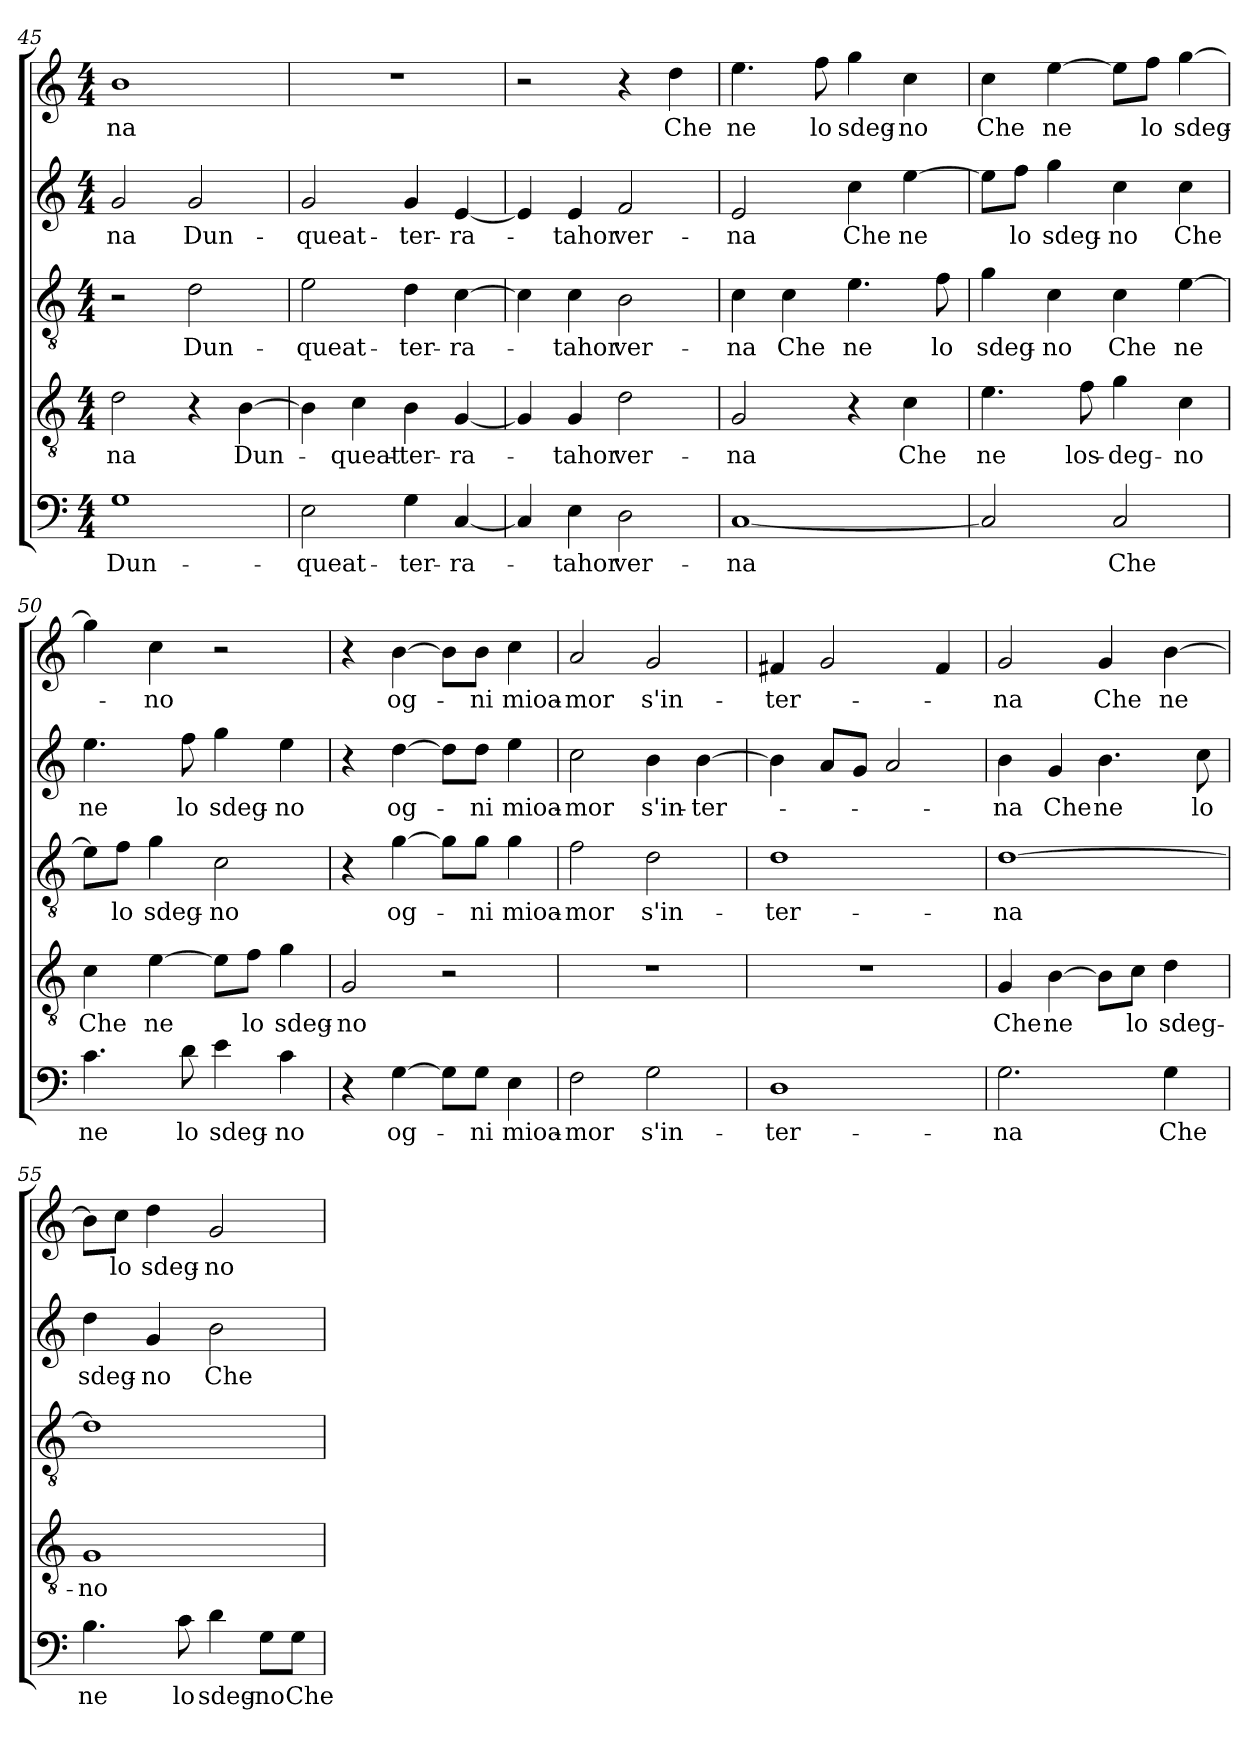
**kern	**text	**kern	**text	**kern	**text	**kern	**text	**kern	**text
*part5	*part5	*part4	*part4	*part3	*part3	*part2	*part2	*part1	*part1
*staff5	*staff5	*staff4	*staff4	*staff3	*staff3	*staff2	*staff2	*staff1	*staff1
*clefF4	*	*clefGv2	*	*clefGv2	*	*clefG2	*	*clefG2	*
*k[]	*	*k[]	*	*k[]	*	*k[]	*	*k[]	*
*M4/4	*	*M4/4	*	*M4/4	*	*M4/4	*	*M4/4	*
=45	=45	=45	=45	=45	=45	=45	=45	=45	=45
1G\	Dun-	2d\	na	2r	.	2g/	na	1b\	na
.	.	4r	.	2d\	Dun-	2g/	Dun-	.	.
.	.	[4B\	Dun-	.	.	.	.	.	.
=46	=46	=46	=46	=46	=46	=46	=46	=46	=46
2E\	queat-	4B\]	.	2e\	queat-	2g/	queat-	1r	.
.	.	4c\	queat-	.	.	.	.	.	.
4G\	ter-	4B\	ter-	4d\	ter-	4g/	ter-	.	.
[4C/	ra-	[4G/	ra-	[4c\	ra-	[4e/	ra-	.	.
=47	=47	=47	=47	=47	=47	=47	=47	=47	=47
4C/]	.	4G/]	.	4c\]	.	4e/]	.	2r	.
4E\	tahor	4G/	tahor	4c\	tahor	4e/	tahor	.	.
2D\	ver-	2d\	ver-	2B\	ver-	2f/	ver-	4r	.
.	.	.	.	.	.	.	.	4dd\	Che
=48	=48	=48	=48	=48	=48	=48	=48	=48	=48
[1C/	na	2G/	na	4c\	na	2e/	na	4.ee\	ne
.	.	.	.	4c\	Che	.	.	.	.
.	.	.	.	.	.	.	.	8ff\	lo
.	.	4r	.	4.e\	ne	4cc\	Che	4gg\	sdeg-
.	.	4c\	Che	.	.	[4ee\	ne	4cc\	no
.	.	.	.	8f\	lo	.	.	.	.
=49	=49	=49	=49	=49	=49	=49	=49	=49	=49
2C/]	.	4.e\	ne	4g\	sdeg-	8ee\L]	.	4cc\	Che
.	.	.	.	.	.	8ff\J	lo	.	.
.	.	.	.	4c\	no	4gg\	sdeg-	[4ee\	ne
.	.	8f\	los-	.	.	.	.	.	.
2C/	Che	4g\	deg-	4c\	Che	4cc\	no	8ee\L]	.
.	.	.	.	.	.	.	.	8ff\J	lo
.	.	4c\	no	[4e\	ne	4cc\	Che	[4gg\	sdeg-
=50	=50	=50	=50	=50	=50	=50	=50	=50	=50
4.c\	ne	4c\	Che	8e\L]	.	4.ee\	ne	4gg\]	.
.	.	.	.	8f\J	lo	.	.	.	.
.	.	[4e\	ne	4g\	sdeg-	.	.	4cc\	no
8d\	lo	.	.	.	.	8ff\	lo	.	.
4e\	sdeg-	8e\L]	.	2c\	no	4gg\	sdeg-	2r	.
.	.	8f\J	lo	.	.	.	.	.	.
4c\	no	4g\	sdeg-	.	.	4ee\	no	.	.
=51	=51	=51	=51	=51	=51	=51	=51	=51	=51
4r	.	2G/	no	4r	.	4r	.	4r	.
[4G\	og-	.	.	[4g\	og-	[4dd\	og-	[4b\	og-
8G\L]	.	2r	.	8g\L]	.	8dd\L]	.	8b\L]	.
8G\J	ni	.	.	8g\J	ni	8dd\J	ni	8b\J	ni
4E\	mioa-	.	.	4g\	mioa-	4ee\	mioa-	4cc\	mioa-
=52	=52	=52	=52	=52	=52	=52	=52	=52	=52
2F\	mor	1r	.	2f\	mor	2cc\	mor	2a/	mor
2G\	s'in-	.	.	2d\	s'in-	4b\	s'in-	2g/	s'in-
.	.	.	.	.	.	[4b\	ter-	.	.
=53	=53	=53	=53	=53	=53	=53	=53	=53	=53
1D\	ter-	1r	.	1d\	ter-	4b\]	.	4f#X/	ter-
.	.	.	.	.	.	8a/L	.	2g/	.
.	.	.	.	.	.	8g/J	.	.	.
.	.	.	.	.	.	2a/	.	.	.
.	.	.	.	.	.	.	.	4f#/	.
=54	=54	=54	=54	=54	=54	=54	=54	=54	=54
2.G\	na	4G/	Che	[1d\	na	4b\	na	2g/	na
.	.	[4B\	ne	.	.	4g/	Che	.	.
.	.	8B\L]	.	.	.	4.b\	ne	4g/	Che
.	.	8c\J	lo	.	.	.	.	.	.
4G\	Che	4d\	sdeg-	.	.	.	.	[4b\	ne
.	.	.	.	.	.	8cc\	lo	.	.
=55	=55	=55	=55	=55	=55	=55	=55	=55	=55
4.B\	ne	1G/	no	1d\]	.	4dd\	sdeg-	8b\L]	.
.	.	.	.	.	.	.	.	8cc\J	lo
.	.	.	.	.	.	4g/	no	4dd\	sdeg-
8c\	lo	.	.	.	.	.	.	.	.
4d\	sdeg-	.	.	.	.	2b\	Che	2g/	no
8G\L	no	.	.	.	.	.	.	.	.
8G\J	Che	.	.	.	.	.	.	.	.
=	=	=	=	=	=	=	=	=	=
*-	*-	*-	*-	*-	*-	*-	*-	*-	*-
